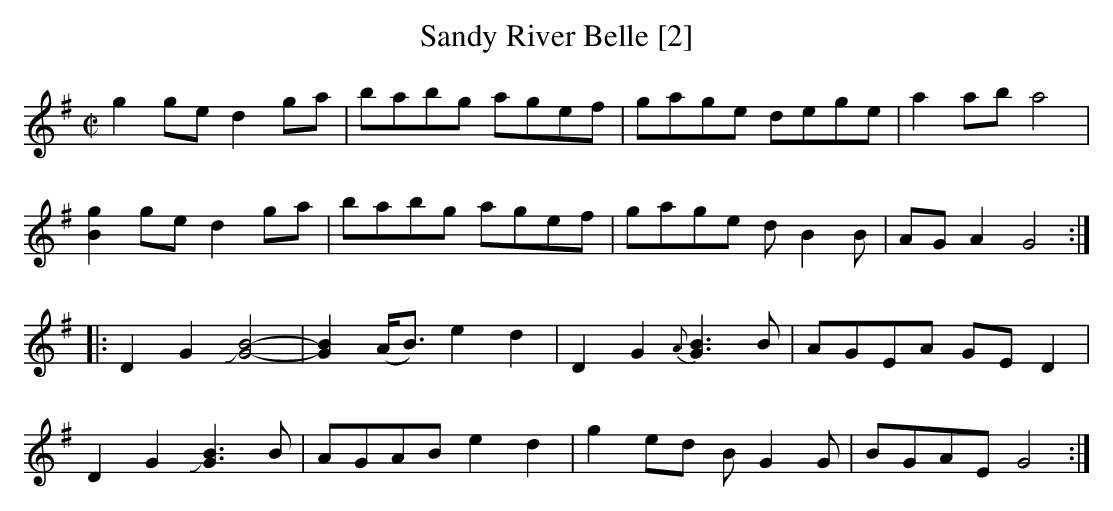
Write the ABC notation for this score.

X:1
T:Sandy River Belle [2]
M:C|
L:1/8
K:G
g2 ge d2 ga|babg agef|gage dege|a2 ab a4|
[B2g2]ge d2 ga|babg agef|gage dB2B|AGA2 G4:|
|:D2G2+slide+[G4B4]-|[G2B2] (A<B) e2d2| D2G2 {A}[G3B3]B|AGEA GE D2|
D2G2+slide+[G3B3]B|AGAB e2d2|g2ed BG2G|BGAE G4:|]
